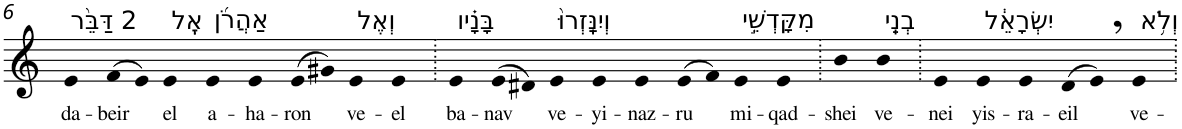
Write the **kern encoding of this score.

**kern	**text
*part1	*part1
*staff1	*staff1
*I"Piano	*
*I'Pno	*
!!LO:PB:g=z
*clefG2	*
*k[]	*
=6	=6
!LO:TX:a:t=2 דַּבֵּ֨ר	!
!	!LO:LY:b
4e	da-
!	!LO:LY:b
(>8f	-beir
8e)	.
!LO:TX:a:t=אֶֽל	!
!	!LO:LY:b
4e	el
!LO:TX:a:t=אַהֲרֹ֜ן	!
!	!LO:LY:b
4e	a-
!	!LO:LY:b
4e	-ha-
!	!LO:LY:b
(>8e	-ron
8g#X)	.
!LO:TX:a:t=וְאֶל	!
!	!LO:LY:b
4e	ve-
!	!LO:LY:b
4e	-el
=7.	=7.
!LO:TX:a:t=בָּנָ֗יו	!
!	!LO:LY:b
4e	ba-
!	!LO:LY:b
(>8e	-nav
8d#X)	.
!LO:TX:a:t=וְיִנָּֽזְרוּ֙	!
!	!LO:LY:b
4e	ve-
!	!LO:LY:b
4e	-yi-
!	!LO:LY:b
4e	-naz-
!	!LO:LY:b
(>8e	-ru
8f)	.
!LO:TX:a:t=מִקָּדְשֵׁ֣י	!
!	!LO:LY:b
4e	mi-
!	!LO:LY:b
4e	-qad-
=8.	=8.
!	!LO:LY:b
4b	-shei
!LO:TX:a:t=בְנֵֽי	!
!	!LO:LY:b
4b	ve-
=9.	=9.
!	!LO:LY:b
4e	-nei
!LO:TX:a:t=יִשְׂרָאֵ֔ל	!
!	!LO:LY:b
4e	yis-
!	!LO:LY:b
4e	-ra-
!	!LO:LY:b
(>8d	-eil
8e,)	.
!LO:TX:a:t=וְלֹ֥א	!
!	!LO:LY:b
4e	ve-
=.	=.
*-	*-
